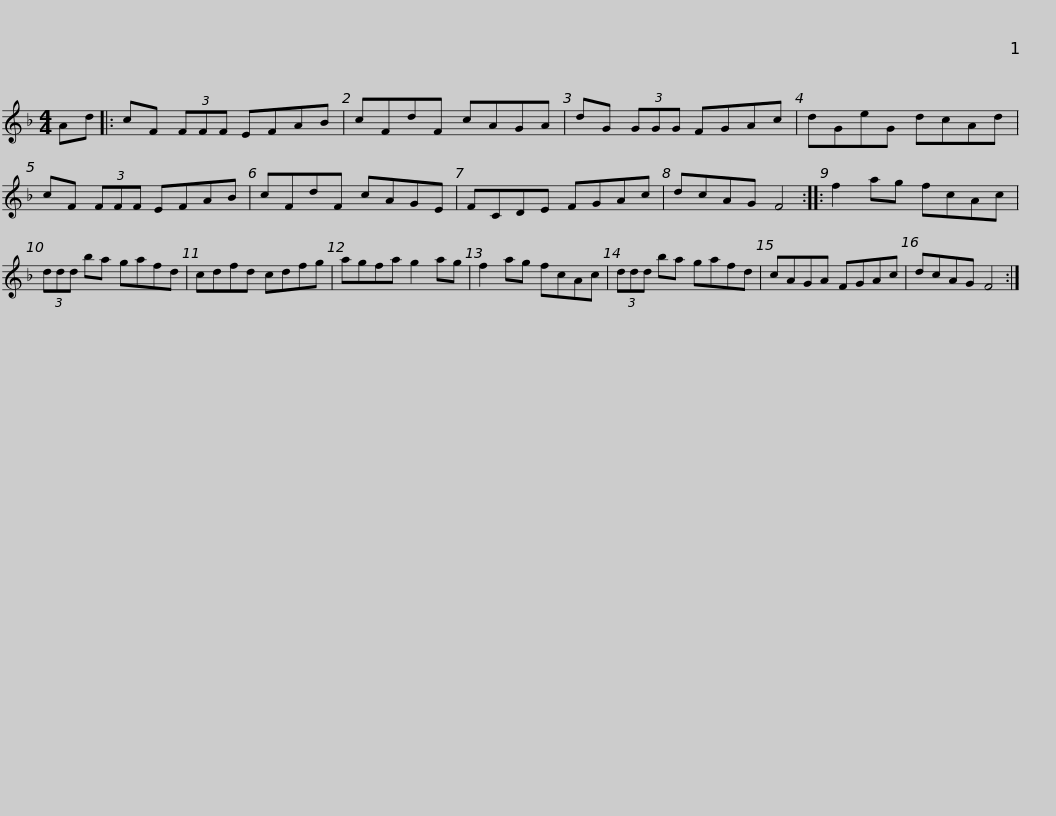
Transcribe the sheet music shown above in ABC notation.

X:1
L:1/8
M:4/4
I:linebreak $
K:F
V:1 treble
V:1
 Ad |: cF (3FFF EFAB | cFdF cAGA | dG (3GGG FGAc | dGeG dcAd | %5
 cF (3FFF EFAB |$ cFdF cAGE | FCDE FGAc | dcAG F4 :: f2 ag fcAc | %10
 (3ddd ba gafd |$ cdfd cdfg | agfa g2 ag | f2 ag fcAc | (3ddd ba gafd | %15
 cAGA FGAc |$ dcAG F4 :| %17
